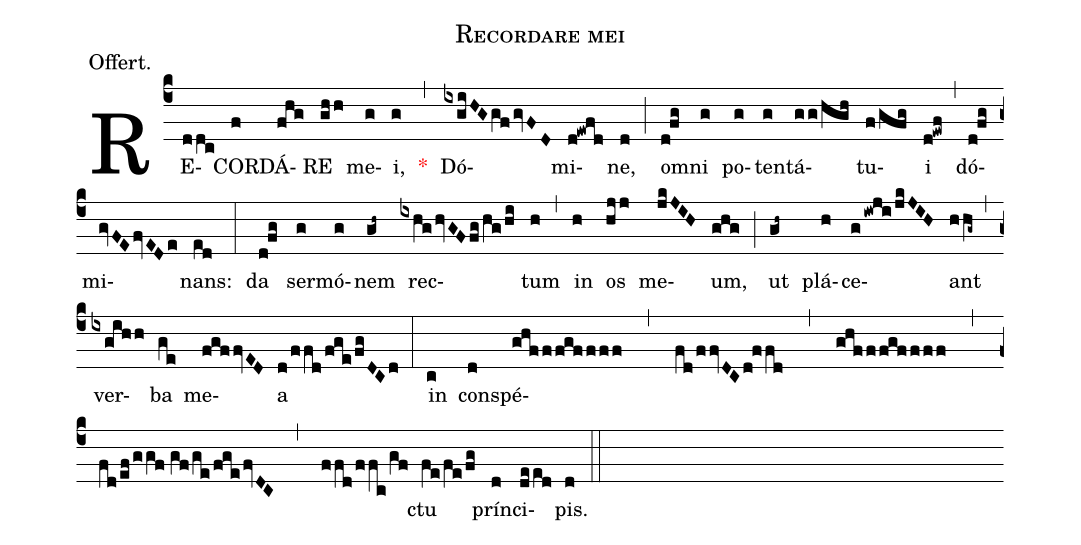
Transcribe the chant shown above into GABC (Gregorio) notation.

name:Recordare mei;
annotation:Offert.;
mode:I.;
office-part:Offertory;
%%
(c4) RE(ddc)COR(f)DÁ(fhg)RE(ghh) me(g)i,(g) <v>\red{*}</v>(,) Dó(ixgiHG/gf/gvFD)mi(d!ewfd)ne,(d) (;) om(d!fg)ni(g) po(g)ten(g)tá(gg/hgh)tu(f/gfg)i(d!ewf) (,) dó(d!fg)mi(gvFE/fvEDe)nans:(ed) (:) da(d!fg) ser(g)mó(g)nem(gh~) rec(ixhg/hvGF/fg/hg/hi)tum(h) (,) in(h) os(hjj) me(jkJIH)um,(ghg) (;) ut(gh~) plá(h)ce(g/iwji/jkJIH)ant(hhg~) (,) ver(ixgihh)ba(ge) me(fgffvED)a(d/ffd/fge/fgDCd) (:) in(c) con(d)spé(ghff/fgf/fff , fd/ffvDC/d!ffd , ghff/fgff/ff , fd/ef/ggf//gf/ge/fge/fvDC , ffd/ffc/gf)ctu(fe/fe/fg) prín(d)ci(deed)pis.(d) (::)
